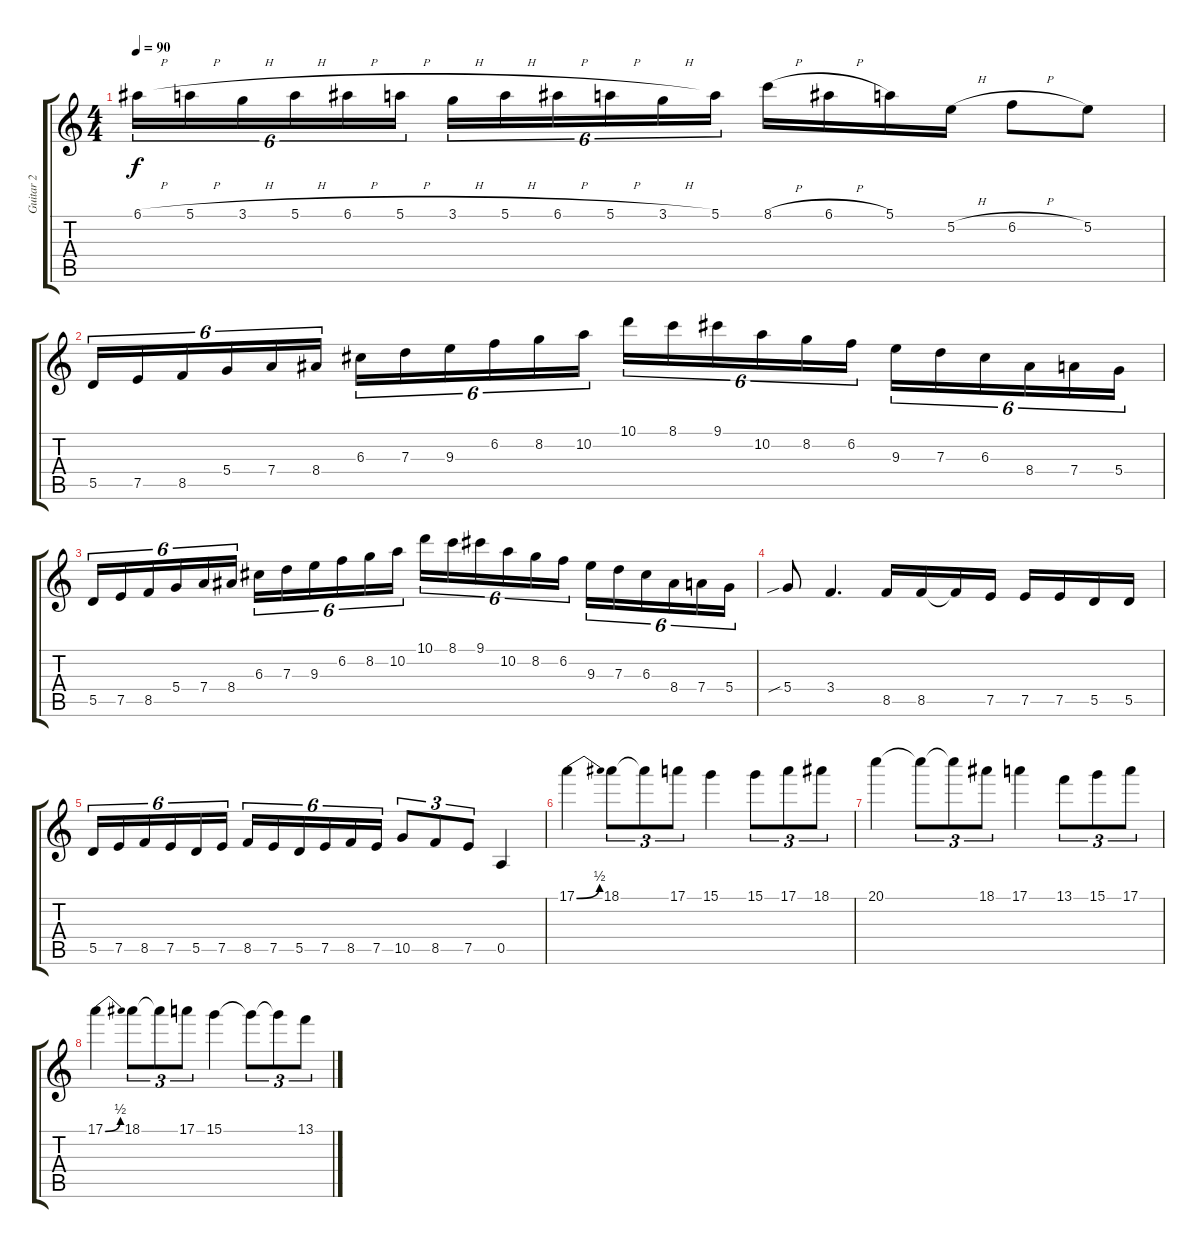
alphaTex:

\track ("Guitar 2" "Guitar 2") {instrument overdrivenguitar}
\staff {score tabs}
\tuning (E4 B3 G3 D3 A2 E2) {hide}
\ts (4 4)
\tempo 90
\clef g2
\ks c
6.1{h}.16{tu (6 4) dy f} 5.1{h}.16{tu (6 4)} 3.1{h}.16{tu (6 4)} 5.1{h}.16{tu (6 4)} 6.1{h}.16{tu (6 4)} 5.1{h}.16{tu (6 4)} 3.1{h}.16{tu (6 4)} 5.1{h}.16{tu (6 4)} 6.1{h}.16{tu (6 4)} 5.1{h}.16{tu (6 4)} 3.1{h}.16{tu (6 4)} 5.1.16{tu (6 4)} 8.1{h}.16 6.1{h}.16 5.1.16 5.2{h}.16 6.2{h}.8 5.2.8 |
5.5.16{tu (6 4)} 7.5.16{tu (6 4)} 8.5.16{tu (6 4)} 5.4.16{tu (6 4)} 7.4.16{tu (6 4)} 8.4.16{tu (6 4)} 6.3.16{tu (6 4)} 7.3.16{tu (6 4)} 9.3.16{tu (6 4)} 6.2.16{tu (6 4)} 8.2.16{tu (6 4)} 10.2.16{tu (6 4)} 10.1.16{tu (6 4)} 8.1.16{tu (6 4)} 9.1.16{tu (6 4)} 10.2.16{tu (6 4)} 8.2.16{tu (6 4)} 6.2.16{tu (6 4)} 9.3.16{tu (6 4)} 7.3.16{tu (6 4)} 6.3.16{tu (6 4)} 8.4.16{tu (6 4)} 7.4.16{tu (6 4)} 5.4.16{tu (6 4)} |
5.5.16{tu (6 4)} 7.5.16{tu (6 4)} 8.5.16{tu (6 4)} 5.4.16{tu (6 4)} 7.4.16{tu (6 4)} 8.4.16{tu (6 4)} 6.3.16{tu (6 4)} 7.3.16{tu (6 4)} 9.3.16{tu (6 4)} 6.2.16{tu (6 4)} 8.2.16{tu (6 4)} 10.2.16{tu (6 4)} 10.1.16{tu (6 4)} 8.1.16{tu (6 4)} 9.1.16{tu (6 4)} 10.2.16{tu (6 4)} 8.2.16{tu (6 4)} 6.2.16{tu (6 4)} 9.3.16{tu (6 4)} 7.3.16{tu (6 4)} 6.3.16{tu (6 4)} 8.4.16{tu (6 4)} 7.4.16{tu (6 4)} 5.4.16{tu (6 4)} |
5.4{sib}.8 3.4.4{d} 8.5.16 8.5.16 8.5{t}.16 7.5.16 7.5.16 7.5.16 5.5.16 5.5.16 |
5.5.16{tu (6 4)} 7.5.16{tu (6 4)} 8.5.16{tu (6 4)} 7.5.16{tu (6 4)} 5.5.16{tu (6 4)} 7.5.16{tu (6 4)} 8.5.16{tu (6 4)} 7.5.16{tu (6 4)} 5.5.16{tu (6 4)} 7.5.16{tu (6 4)} 8.5.16{tu (6 4)} 7.5.16{tu (6 4)} 10.5.8{tu (3 2)} 8.5.8{tu (3 2)} 7.5.8{tu (3 2)} 0.5.4 |
17.1{be (bend 0 0 60 2)}.4 18.1.8{tu (3 2)} 18.1{t}.8{tu (3 2)} 17.1.8{tu (3 2)} 15.1.4 15.1.8{tu (3 2)} 17.1.8{tu (3 2)} 18.1.8{tu (3 2)} |
20.1.4 20.1{t}.8{tu (3 2)} 20.1{t}.8{tu (3 2)} 18.1.8{tu (3 2)} 17.1.4 13.1.8{tu (3 2)} 15.1.8{tu (3 2)} 17.1.8{tu (3 2)} |
17.1{be (bend 0 0 60 2)}.4 18.1.8{tu (3 2)} 18.1{t}.8{tu (3 2)} 17.1.8{tu (3 2)} 15.1.4 15.1{t}.8{tu (3 2)} 15.1{t}.8{tu (3 2)} 13.1.8{tu (3 2)}
